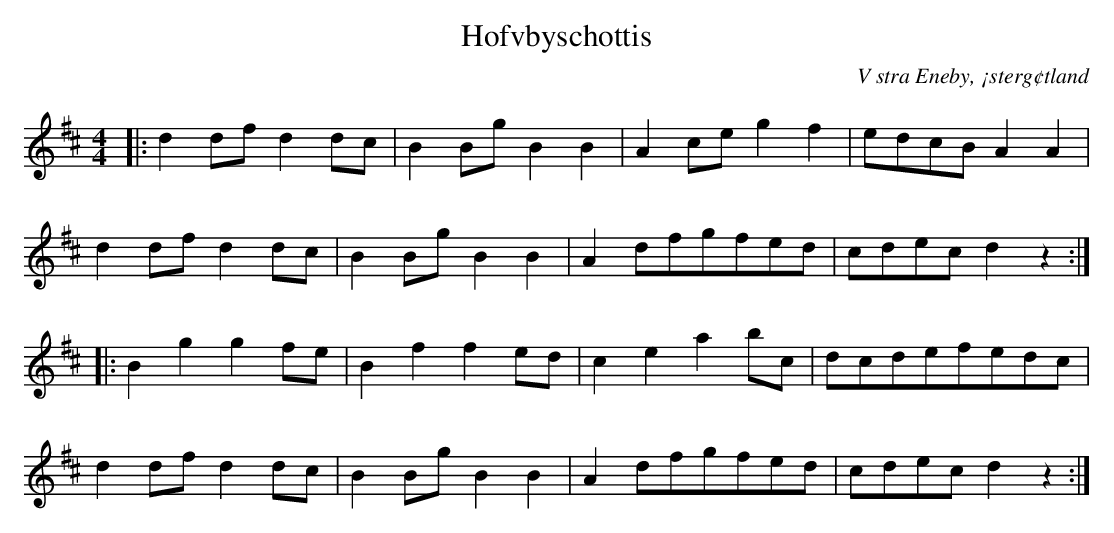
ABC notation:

X:1
T:Hofvbyschottis
O:V stra Eneby, ¡sterg¢tland
M:4/4
L:1/8
K:D
|: d2dfd2dc | B2BgB2B2 | A2ceg2f2 | edcBA2A2 |
   d2dfd2dc | B2BgB2B2 | A2dfgfed | cdecd2z2:|
|: B2g2g2fe | B2f2f2ed | c2e2a2bc | dcdefedc |
   d2dfd2dc | B2BgB2B2 | A2dfgfed | cdecd2z2:|
